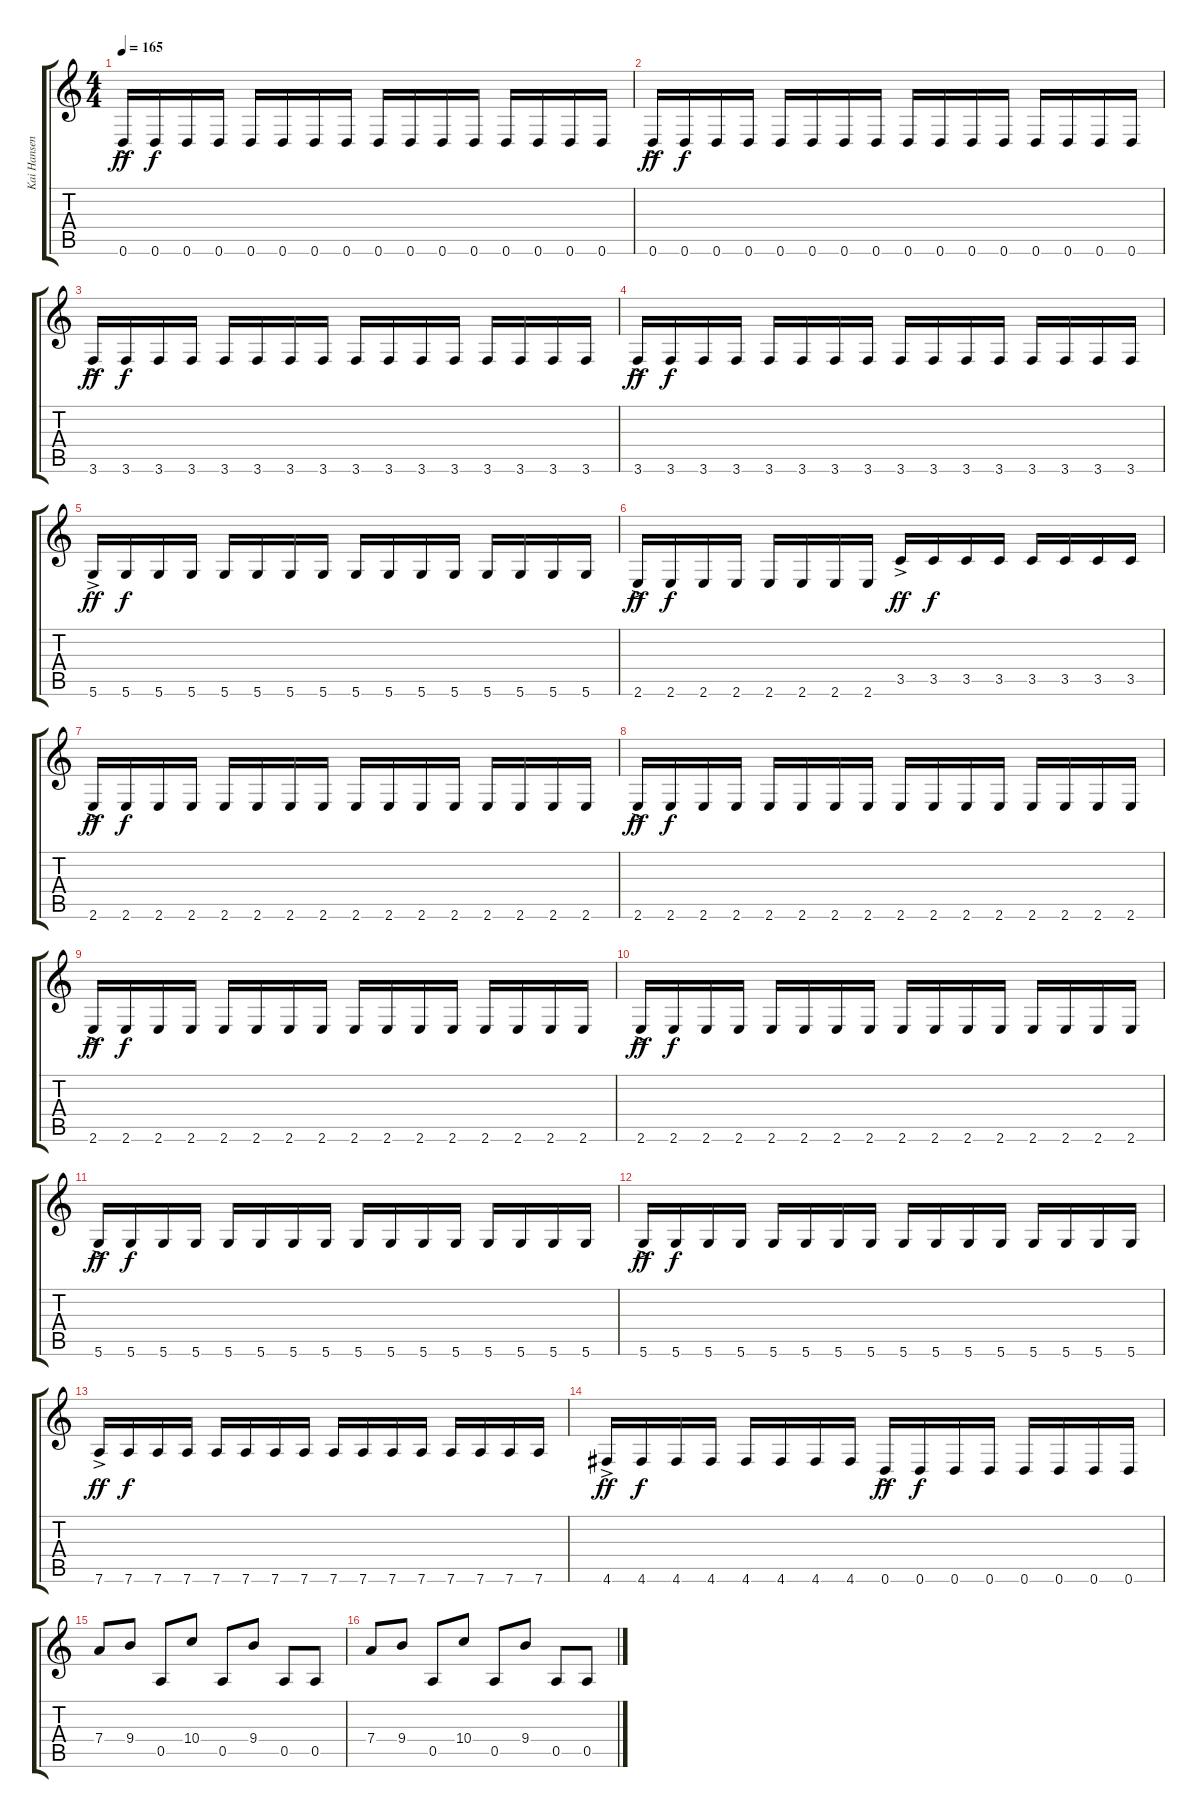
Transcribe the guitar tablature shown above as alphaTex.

\track ("Kai Hansen" "Kai Hansen") {instrument electricguitarjazz}
\staff {score tabs}
\tuning (E4 B3 G3 D3 A2 D2) {hide}
\ts (4 4)
\tempo 165
\clef g2
\ks c
0.6{ac}.16{dy ff} 0.6.16{dy f} 0.6.16 0.6.16 0.6.16 0.6.16 0.6.16 0.6.16 0.6.16 0.6.16 0.6.16 0.6.16 0.6.16 0.6.16 0.6.16 0.6.16 |
0.6{ac}.16{dy ff} 0.6.16{dy f} 0.6.16 0.6.16 0.6.16 0.6.16 0.6.16 0.6.16 0.6.16 0.6.16 0.6.16 0.6.16 0.6.16 0.6.16 0.6.16 0.6.16 |
3.6{ac}.16{dy ff} 3.6.16{dy f} 3.6.16 3.6.16 3.6.16 3.6.16 3.6.16 3.6.16 3.6.16 3.6.16 3.6.16 3.6.16 3.6.16 3.6.16 3.6.16 3.6.16 |
3.6{ac}.16{dy ff} 3.6.16{dy f} 3.6.16 3.6.16 3.6.16 3.6.16 3.6.16 3.6.16 3.6.16 3.6.16 3.6.16 3.6.16 3.6.16 3.6.16 3.6.16 3.6.16 |
5.6{ac}.16{dy ff} 5.6.16{dy f} 5.6.16 5.6.16 5.6.16 5.6.16 5.6.16 5.6.16 5.6.16 5.6.16 5.6.16 5.6.16 5.6.16 5.6.16 5.6.16 5.6.16 |
2.6{ac}.16{dy ff} 2.6.16{dy f} 2.6.16 2.6.16 2.6.16 2.6.16 2.6.16 2.6.16 3.5{ac}.16{dy ff} 3.5.16{dy f} 3.5.16 3.5.16 3.5.16 3.5.16 3.5.16 3.5.16 |
2.6{ac}.16{dy ff} 2.6.16{dy f} 2.6.16 2.6.16 2.6.16 2.6.16 2.6.16 2.6.16 2.6.16 2.6.16 2.6.16 2.6.16 2.6.16 2.6.16 2.6.16 2.6.16 |
2.6{ac}.16{dy ff} 2.6.16{dy f} 2.6.16 2.6.16 2.6.16 2.6.16 2.6.16 2.6.16 2.6.16 2.6.16 2.6.16 2.6.16 2.6.16 2.6.16 2.6.16 2.6.16 |
2.6{ac}.16{dy ff} 2.6.16{dy f} 2.6.16 2.6.16 2.6.16 2.6.16 2.6.16 2.6.16 2.6.16 2.6.16 2.6.16 2.6.16 2.6.16 2.6.16 2.6.16 2.6.16 |
2.6{ac}.16{dy ff} 2.6.16{dy f} 2.6.16 2.6.16 2.6.16 2.6.16 2.6.16 2.6.16 2.6.16 2.6.16 2.6.16 2.6.16 2.6.16 2.6.16 2.6.16 2.6.16 |
5.6{ac}.16{dy ff} 5.6.16{dy f} 5.6.16 5.6.16 5.6.16 5.6.16 5.6.16 5.6.16 5.6.16 5.6.16 5.6.16 5.6.16 5.6.16 5.6.16 5.6.16 5.6.16 |
5.6{ac}.16{dy ff} 5.6.16{dy f} 5.6.16 5.6.16 5.6.16 5.6.16 5.6.16 5.6.16 5.6.16 5.6.16 5.6.16 5.6.16 5.6.16 5.6.16 5.6.16 5.6.16 |
7.6{ac}.16{dy ff} 7.6.16{dy f} 7.6.16 7.6.16 7.6.16 7.6.16 7.6.16 7.6.16 7.6.16 7.6.16 7.6.16 7.6.16 7.6.16 7.6.16 7.6.16 7.6.16 |
4.6{ac}.16{dy ff} 4.6.16{dy f} 4.6.16 4.6.16 4.6.16 4.6.16 4.6.16 4.6.16 0.6{ac}.16{dy ff} 0.6.16{dy f} 0.6.16 0.6.16 0.6.16 0.6.16 0.6.16 0.6.16 |
7.4.8 9.4.8 0.5.8 10.4.8 0.5.8 9.4.8 0.5.8 0.5.8 |
7.4.8 9.4.8 0.5.8 10.4.8 0.5.8 9.4.8 0.5.8 0.5.8
